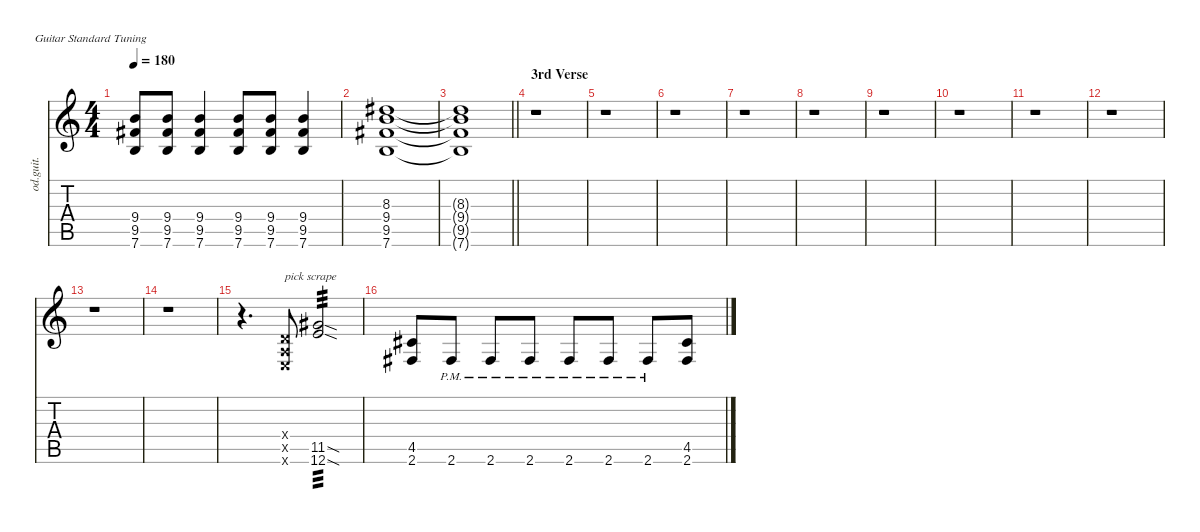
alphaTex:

\defaultSystemsLayout 4
\hideDynamics
\bracketExtendMode nobrackets
\otherSystemsTrackNameOrientation horizontal
\track ("Guitar: Yui Hirasawa" "od.guit.") {instrument overdrivenguitar}
\staff {score tabs}
\tuning (E4 B3 G3 D3 A2 E2)
\ts (4 4)
\tempo 180
\clef g2
\ks c
(9.4 9.5{acc #} 7.6).8{dy f} (9.4 9.5{acc #} 7.6).8 (9.4 9.5{acc #} 7.6).4 (9.4 9.5{acc #} 7.6).8 (9.4 9.5{acc #} 7.6).8 (9.4 9.5{acc #} 7.6).4 |
(8.3{acc #} 9.4 9.5{acc #} 7.6).1 |
\barLineRight lightlight
(8.3{t acc #} 9.4{t} 9.5{t acc #} 7.6{t}).1 |
\section ("" "3rd Verse")
r.1 |
r.1 |
r.1 |
r.1 |
r.1 |
r.1 |
r.1 |
r.1 |
r.1 |
r.1 |
r.1 |
r.4{d} (0.4{x} 0.5{x} 0.6{x}).8{txt "pick scrape"} (11.5{sod acc #} 12.6{sod}).2{tp 3} |
(4.5{acc #} 2.6{acc #}).8 2.6{pm acc #}.8 2.6{pm acc #}.8 2.6{pm acc #}.8 2.6{pm acc #}.8 2.6{pm acc #}.8 2.6{pm acc #}.8 (4.5{acc #} 2.6{acc #}).8
